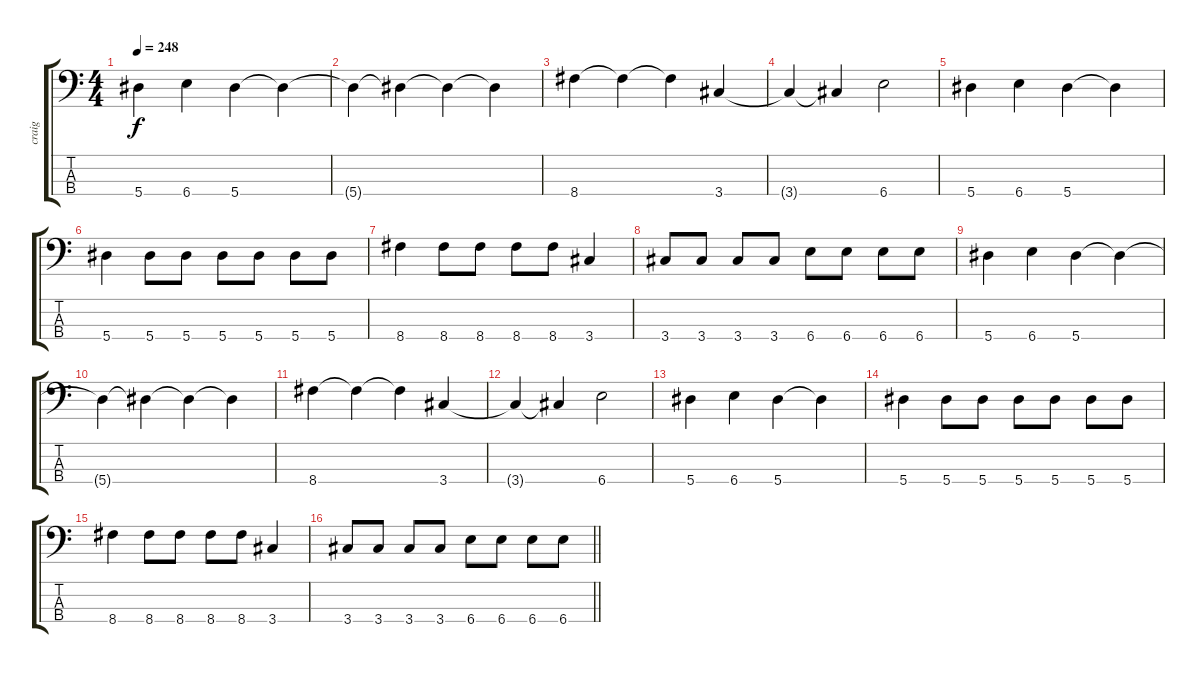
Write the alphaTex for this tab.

\track ("craig" "craig") {instrument slapbass2}
\staff {score tabs}
\tuning (Eb3 Bb2 F2 Bb1) {hide}
\ts (4 4)
\tempo 248
\clef f4
\ks c
5.4.4{dy f} 6.4.4 5.4.4 5.4{t}.4 |
5.4{t}.4 5.4{t}.4 5.4{t}.4 5.4{t}.4 |
8.4.4 8.4{t}.4 8.4{t}.4 3.4.4 |
3.4{t}.4 3.4{t}.4 6.4.2 |
5.4.4 6.4.4 5.4.4 5.4{t}.4 |
5.4.4 5.4.8 5.4.8 5.4.8 5.4.8 5.4.8 5.4.8 |
8.4.4 8.4.8 8.4.8 8.4.8 8.4.8 3.4.4 |
3.4.8 3.4.8 3.4.8 3.4.8 6.4.8 6.4.8 6.4.8 6.4.8 |
5.4.4 6.4.4 5.4.4 5.4{t}.4 |
5.4{t}.4 5.4{t}.4 5.4{t}.4 5.4{t}.4 |
8.4.4 8.4{t}.4 8.4{t}.4 3.4.4 |
3.4{t}.4 3.4{t}.4 6.4.2 |
5.4.4 6.4.4 5.4.4 5.4{t}.4 |
5.4.4 5.4.8 5.4.8 5.4.8 5.4.8 5.4.8 5.4.8 |
8.4.4 8.4.8 8.4.8 8.4.8 8.4.8 3.4.4 |
\barLineRight lightlight
3.4.8 3.4.8 3.4.8 3.4.8 6.4.8 6.4.8 6.4.8 6.4.8
